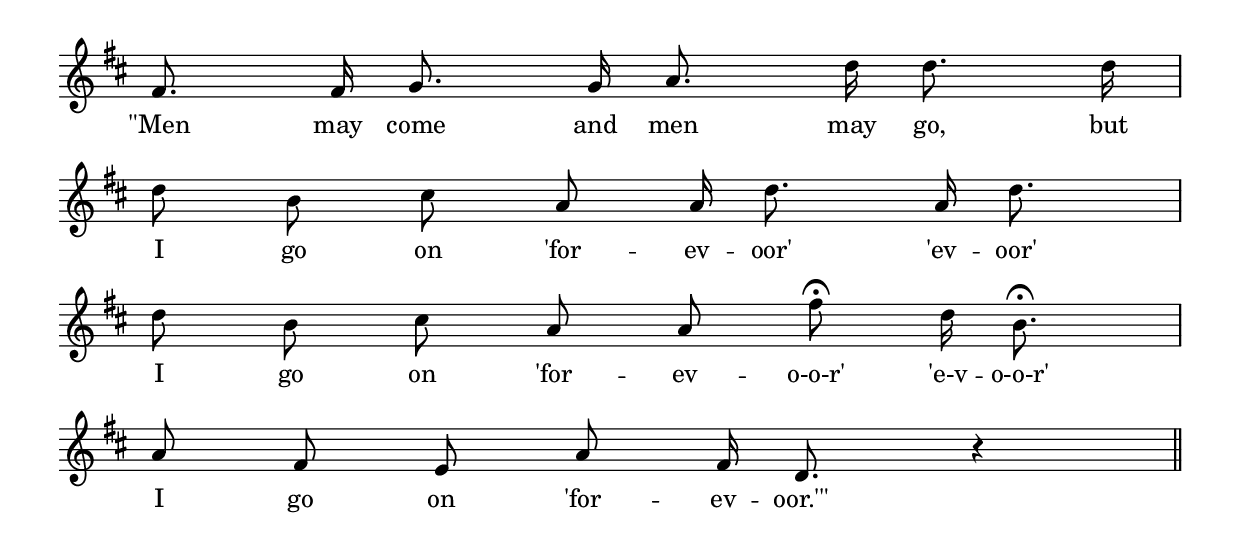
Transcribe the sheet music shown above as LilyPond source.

\version "2.8.8"

\paper {
 indent = 0\mm
}

trackAchannelA = \relative c {
  
%  \tempo 4 = 80

  \key d \major

  fis'8.\noBeam fis16\noBeam g8.\noBeam g16\noBeam a8.\noBeam d16\noBeam d8.\noBeam d16\noBeam |
  \break
  % 2
  d8\noBeam b\noBeam cis\noBeam a\noBeam a16\noBeam d8.\noBeam a16\noBeam d8.\noBeam |
  \break
  % 3
  d8\noBeam b\noBeam cis\noBeam a\noBeam a\noBeam fis'\fermata\noBeam d16\noBeam b8.\fermata\noBeam |
  \break
  % 4
  a8\noBeam fis\noBeam e\noBeam a\noBeam fis16\noBeam d8.\noBeam r4 \bar "||"
}

\addlyrics { "\"Men" may come and men may go, but
            I go on 'for -- ev -- oor' 'ev -- oor'
 	     I go on 'for -- ev -- o-o-r' 'e-v -- o-o-r'
 	     I go on 'for -- ev -- "oor.'\""
}

trackA = <<
  \context Voice = channelA \trackAchannelA
>>


\score {
  <<
    \context Staff=trackA \trackA
  >>
\midi { \tempo 4 = 80  }
\layout {
 \context {
  \Score \remove "Bar_number_engraver"
}
\context {
   \Staff \remove "Time_signature_engraver"
  }
 }
 
}
